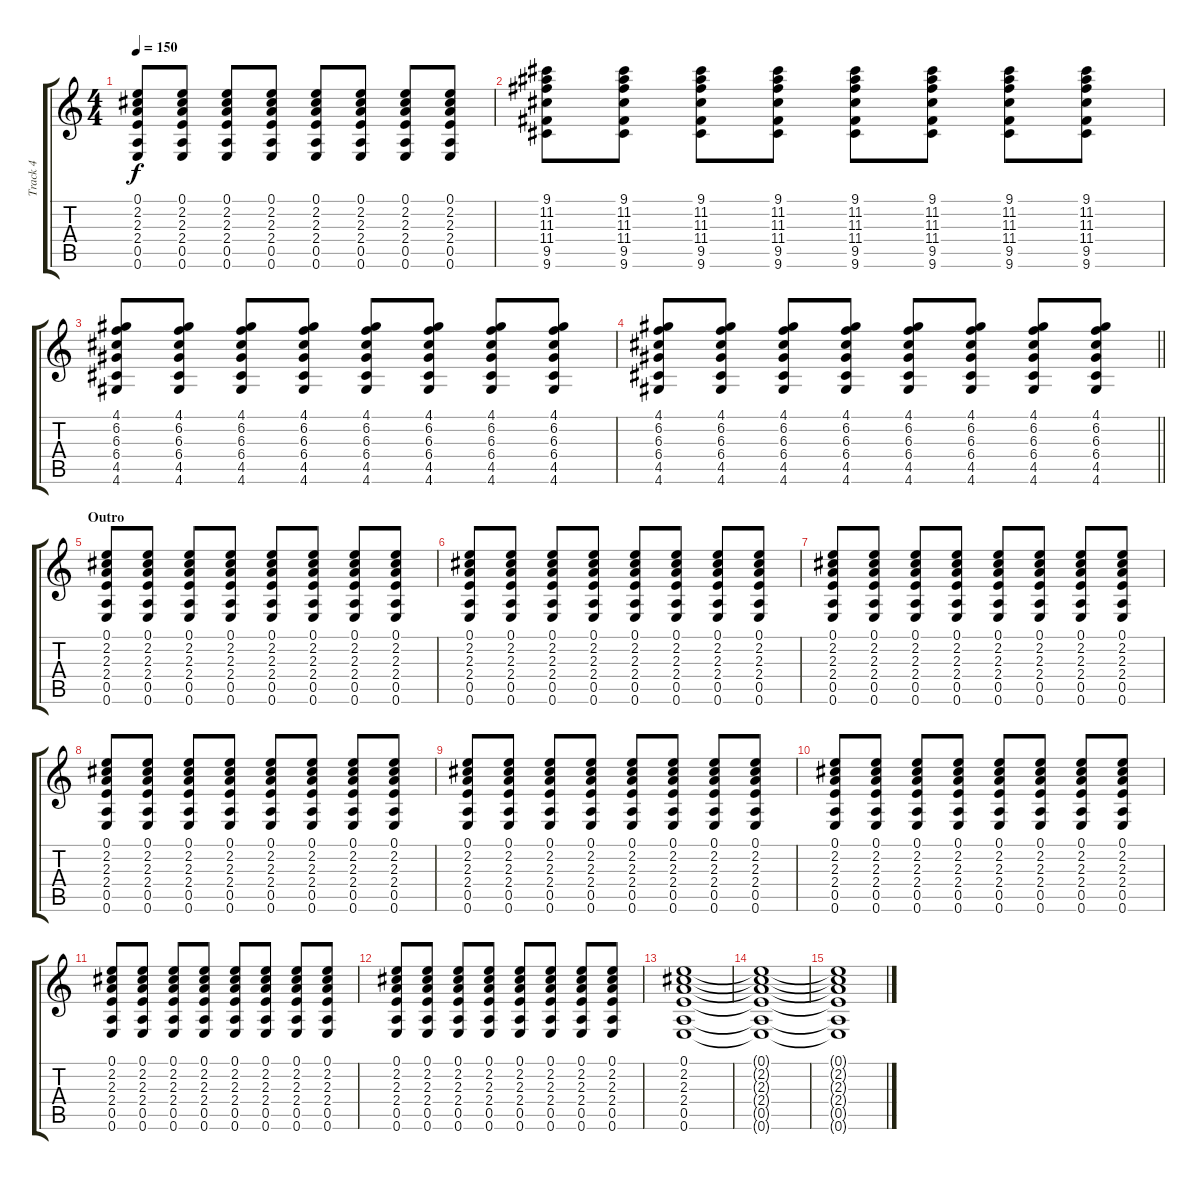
\track ("Track 4" "Track 4") {instrument overdrivenguitar}
\staff {score tabs}
\tuning (E4 B3 G3 D3 A2 E2) {hide}
\ts (4 4)
\tempo 150
\clef g2
\ks c
(0.1 2.2 2.3 2.4 0.5 0.6).8{dy f} (0.1 2.2 2.3 2.4 0.5 0.6).8 (0.1 2.2 2.3 2.4 0.5 0.6).8 (0.1 2.2 2.3 2.4 0.5 0.6).8 (0.1 2.2 2.3 2.4 0.5 0.6).8 (0.1 2.2 2.3 2.4 0.5 0.6).8 (0.1 2.2 2.3 2.4 0.5 0.6).8 (0.1 2.2 2.3 2.4 0.5 0.6).8 |
(9.1 11.2 11.3 11.4 9.5 9.6).8 (9.1 11.2 11.3 11.4 9.5 9.6).8 (9.1 11.2 11.3 11.4 9.5 9.6).8 (9.1 11.2 11.3 11.4 9.5 9.6).8 (9.1 11.2 11.3 11.4 9.5 9.6).8 (9.1 11.2 11.3 11.4 9.5 9.6).8 (9.1 11.2 11.3 11.4 9.5 9.6).8 (9.1 11.2 11.3 11.4 9.5 9.6).8 |
(4.1 6.2 6.3 6.4 4.5 4.6).8 (4.1 6.2 6.3 6.4 4.5 4.6).8 (4.1 6.2 6.3 6.4 4.5 4.6).8 (4.1 6.2 6.3 6.4 4.5 4.6).8 (4.1 6.2 6.3 6.4 4.5 4.6).8 (4.1 6.2 6.3 6.4 4.5 4.6).8 (4.1 6.2 6.3 6.4 4.5 4.6).8 (4.1 6.2 6.3 6.4 4.5 4.6).8 |
\barLineRight lightlight
(4.1 6.2 6.3 6.4 4.5 4.6).8 (4.1 6.2 6.3 6.4 4.5 4.6).8 (4.1 6.2 6.3 6.4 4.5 4.6).8 (4.1 6.2 6.3 6.4 4.5 4.6).8 (4.1 6.2 6.3 6.4 4.5 4.6).8 (4.1 6.2 6.3 6.4 4.5 4.6).8 (4.1 6.2 6.3 6.4 4.5 4.6).8 (4.1 6.2 6.3 6.4 4.5 4.6).8 |
\section ("" "Outro")
(0.1 2.2 2.3 2.4 0.5 0.6).8 (0.1 2.2 2.3 2.4 0.5 0.6).8 (0.1 2.2 2.3 2.4 0.5 0.6).8 (0.1 2.2 2.3 2.4 0.5 0.6).8 (0.1 2.2 2.3 2.4 0.5 0.6).8 (0.1 2.2 2.3 2.4 0.5 0.6).8 (0.1 2.2 2.3 2.4 0.5 0.6).8 (0.1 2.2 2.3 2.4 0.5 0.6).8 |
(0.1 2.2 2.3 2.4 0.5 0.6).8 (0.1 2.2 2.3 2.4 0.5 0.6).8 (0.1 2.2 2.3 2.4 0.5 0.6).8 (0.1 2.2 2.3 2.4 0.5 0.6).8 (0.1 2.2 2.3 2.4 0.5 0.6).8 (0.1 2.2 2.3 2.4 0.5 0.6).8 (0.1 2.2 2.3 2.4 0.5 0.6).8 (0.1 2.2 2.3 2.4 0.5 0.6).8 |
(0.1 2.2 2.3 2.4 0.5 0.6).8 (0.1 2.2 2.3 2.4 0.5 0.6).8 (0.1 2.2 2.3 2.4 0.5 0.6).8 (0.1 2.2 2.3 2.4 0.5 0.6).8 (0.1 2.2 2.3 2.4 0.5 0.6).8 (0.1 2.2 2.3 2.4 0.5 0.6).8 (0.1 2.2 2.3 2.4 0.5 0.6).8 (0.1 2.2 2.3 2.4 0.5 0.6).8 |
(0.1 2.2 2.3 2.4 0.5 0.6).8 (0.1 2.2 2.3 2.4 0.5 0.6).8 (0.1 2.2 2.3 2.4 0.5 0.6).8 (0.1 2.2 2.3 2.4 0.5 0.6).8 (0.1 2.2 2.3 2.4 0.5 0.6).8 (0.1 2.2 2.3 2.4 0.5 0.6).8 (0.1 2.2 2.3 2.4 0.5 0.6).8 (0.1 2.2 2.3 2.4 0.5 0.6).8 |
(0.1 2.2 2.3 2.4 0.5 0.6).8 (0.1 2.2 2.3 2.4 0.5 0.6).8 (0.1 2.2 2.3 2.4 0.5 0.6).8 (0.1 2.2 2.3 2.4 0.5 0.6).8 (0.1 2.2 2.3 2.4 0.5 0.6).8 (0.1 2.2 2.3 2.4 0.5 0.6).8 (0.1 2.2 2.3 2.4 0.5 0.6).8 (0.1 2.2 2.3 2.4 0.5 0.6).8 |
(0.1 2.2 2.3 2.4 0.5 0.6).8 (0.1 2.2 2.3 2.4 0.5 0.6).8 (0.1 2.2 2.3 2.4 0.5 0.6).8 (0.1 2.2 2.3 2.4 0.5 0.6).8 (0.1 2.2 2.3 2.4 0.5 0.6).8 (0.1 2.2 2.3 2.4 0.5 0.6).8 (0.1 2.2 2.3 2.4 0.5 0.6).8 (0.1 2.2 2.3 2.4 0.5 0.6).8 |
(0.1 2.2 2.3 2.4 0.5 0.6).8 (0.1 2.2 2.3 2.4 0.5 0.6).8 (0.1 2.2 2.3 2.4 0.5 0.6).8 (0.1 2.2 2.3 2.4 0.5 0.6).8 (0.1 2.2 2.3 2.4 0.5 0.6).8 (0.1 2.2 2.3 2.4 0.5 0.6).8 (0.1 2.2 2.3 2.4 0.5 0.6).8 (0.1 2.2 2.3 2.4 0.5 0.6).8 |
(0.1 2.2 2.3 2.4 0.5 0.6).8 (0.1 2.2 2.3 2.4 0.5 0.6).8 (0.1 2.2 2.3 2.4 0.5 0.6).8 (0.1 2.2 2.3 2.4 0.5 0.6).8 (0.1 2.2 2.3 2.4 0.5 0.6).8 (0.1 2.2 2.3 2.4 0.5 0.6).8 (0.1 2.2 2.3 2.4 0.5 0.6).8 (0.1 2.2 2.3 2.4 0.5 0.6).8 |
(0.1 2.2 2.3 2.4 0.5 0.6).1 |
(0.1{t} 2.2{t} 2.3{t} 2.4{t} 0.5{t} 0.6{t}).1 |
(0.1{t} 2.2{t} 2.3{t} 2.4{t} 0.5{t} 0.6{t}).1
